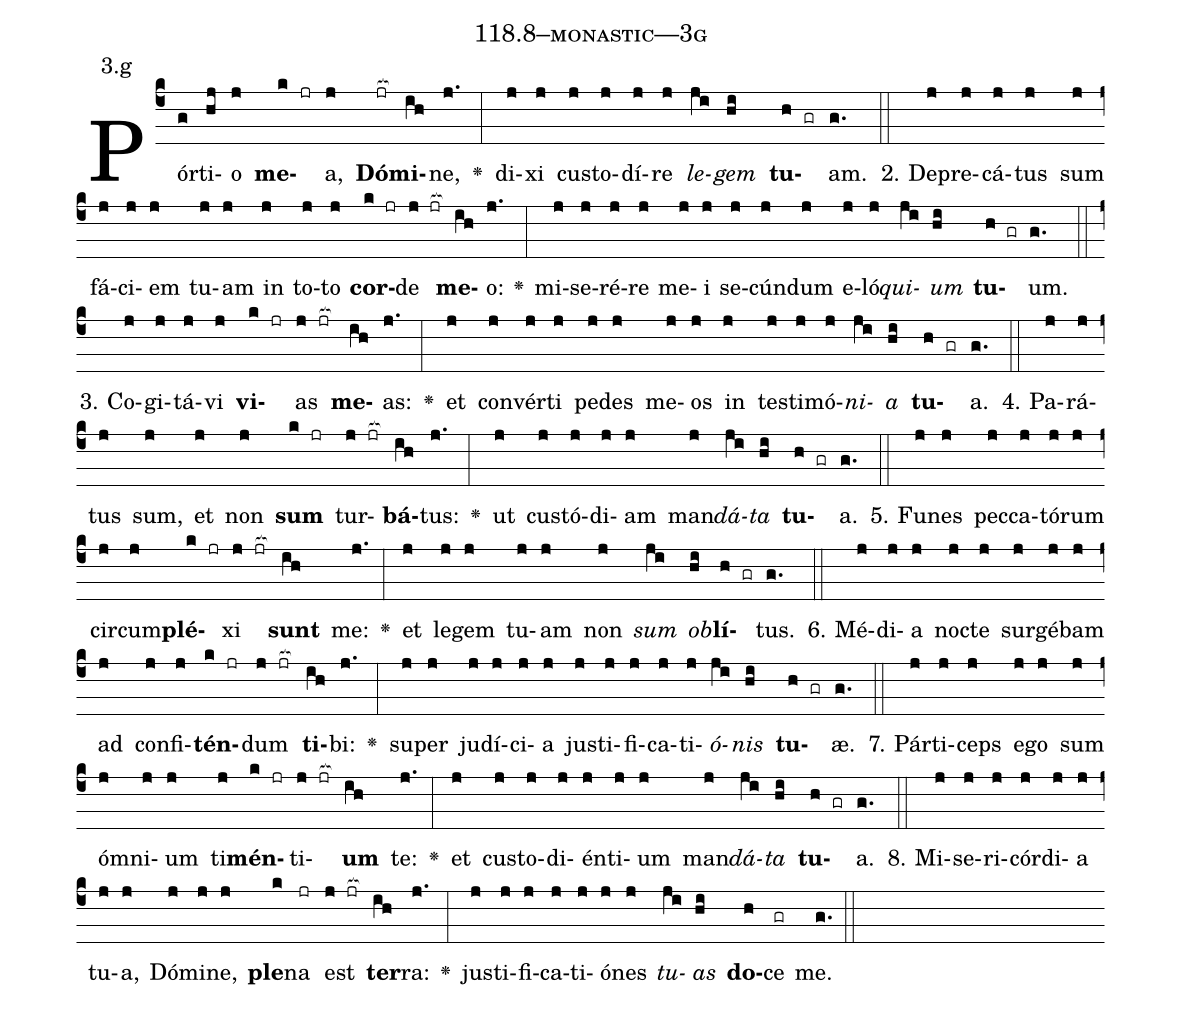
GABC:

name: 118.8--monastic---3g;
annotation: 3.g;
%%
(c4)Pór(g)ti(hj)o(j) <b>me</b>(k jr)a,(j) <b>Dó</b>(jr[ocb:1{])<b>mi</b>(ih[ocb:0}])ne,(j.) <v>\greheightstar</v>(:) di(j)xi(j) cus(j)to(j)dí(j)re(j) <i>le</i>(ji)<i>gem</i>(hi) <b>tu</b>(h gr)am.(g.) (::)
2. De(j)pre(j)cá(j)tus(j) sum(j) fá(j)ci(j)em(j) tu(j)am(j) in(j) to(j)to(j) <b>cor</b>(k jr)de(j jr[ocb:1{]) <b>me</b>(ih[ocb:0}])o:(j.) <v>\greheightstar</v>(:) mi(j)se(j)ré(j)re(j) me(j)i(j) se(j)cún(j)dum(j) e(j)ló(j)<i>qui</i>(ji)<i>um</i>(hi) <b>tu</b>(h gr)um.(g.) (::)
3. Co(j)gi(j)tá(j)vi(j) <b>vi</b>(k jr)as(j jr[ocb:1{]) <b>me</b>(ih[ocb:0}])as:(j.) <v>\greheightstar</v>(:) et(j) con(j)vér(j)ti(j) pe(j)des(j) me(j)os(j) in(j) tes(j)ti(j)mó(j)<i>ni</i>(ji)<i>a</i>(hi) <b>tu</b>(h gr)a.(g.) (::)
4. Pa(j)rá(j)tus(j) sum,(j) et(j) non(j) <b>sum</b>(k jr) tur(j jr[ocb:1{])<b>bá</b>(ih[ocb:0}])tus:(j.) <v>\greheightstar</v>(:) ut(j) cus(j)tó(j)di(j)am(j) man(j)<i>dá</i>(ji)<i>ta</i>(hi) <b>tu</b>(h gr)a.(g.) (::)
5. Fu(j)nes(j) pec(j)ca(j)tó(j)rum(j) cir(j)cum(j)<b>plé</b>(k jr)xi(j jr[ocb:1{]) <b>sunt</b>(ih[ocb:0}]) me:(j.) <v>\greheightstar</v>(:) et(j) le(j)gem(j) tu(j)am(j) non(j) <i>sum</i>(ji) <i>ob</i>(hi)<b>lí</b>(h gr)tus.(g.) (::)
6. Mé(j)di(j)a(j) noc(j)te(j) sur(j)gé(j)bam(j) ad(j) con(j)fi(j)<b>tén</b>(k jr)dum(j jr[ocb:1{]) <b>ti</b>(ih[ocb:0}])bi:(j.) <v>\greheightstar</v>(:) su(j)per(j) ju(j)dí(j)ci(j)a(j) jus(j)ti(j)fi(j)ca(j)ti(j)<i>ó</i>(ji)<i>nis</i>(hi) <b>tu</b>(h gr)æ.(g.) (::)
7. Pár(j)ti(j)ceps(j) e(j)go(j) sum(j) óm(j)ni(j)um(j) ti(j)<b>mén</b>(k jr)ti(j jr[ocb:1{])<b>um</b>(ih[ocb:0}]) te:(j.) <v>\greheightstar</v>(:) et(j) cus(j)to(j)di(j)én(j)ti(j)um(j) man(j)<i>dá</i>(ji)<i>ta</i>(hi) <b>tu</b>(h gr)a.(g.) (::)
8. Mi(j)se(j)ri(j)cór(j)di(j)a(j) tu(j)a,(j) Dó(j)mi(j)ne,(j) <b>ple</b>(k)na(jr) est(j jr[ocb:1{]) <b>ter</b>(ih[ocb:0}])ra:(j.) <v>\greheightstar</v>(:) jus(j)ti(j)fi(j)ca(j)ti(j)ó(j)nes(j) <i>tu</i>(ji)<i>as</i>(hi) <b>do</b>(h)ce(gr) me.(g.) (::)
